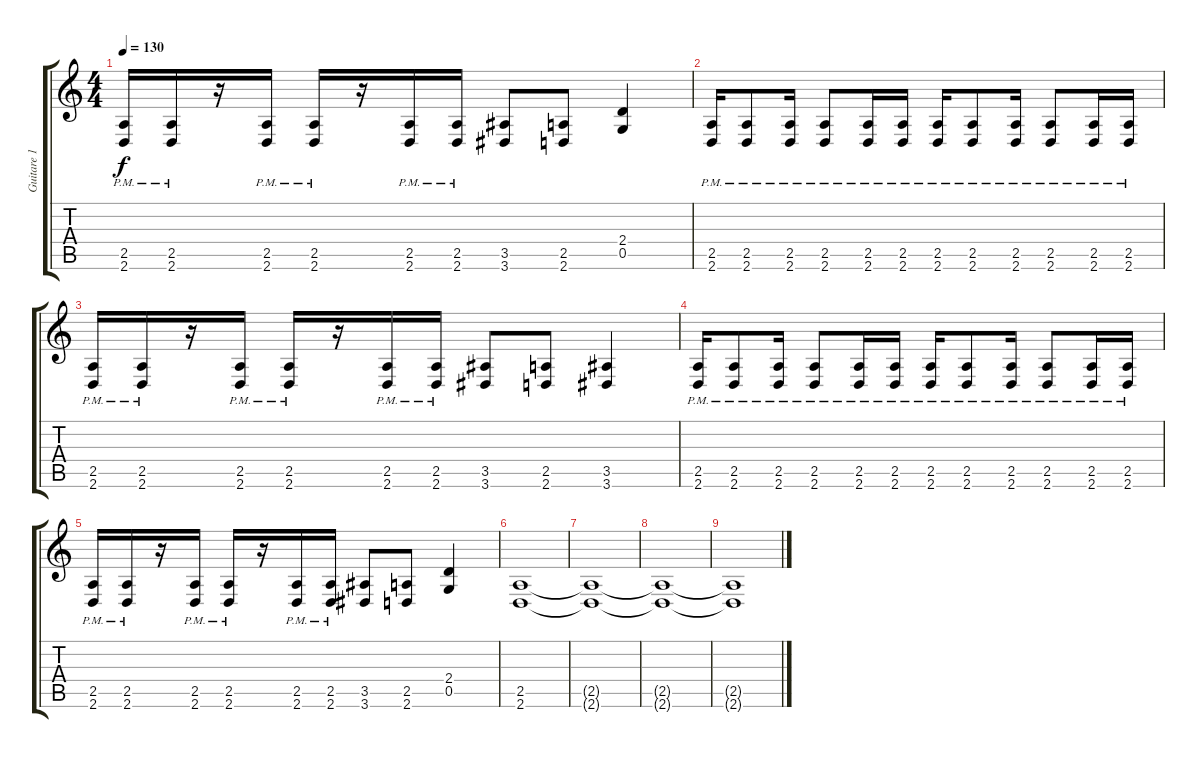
\track ("Guitare 1" "Guitare 1") {instrument distortionguitar}
\staff {score tabs}
\tuning (D4 A3 F3 C3 G2 C2) {hide}
\ts (4 4)
\tempo 130
\clef g2
\ks c
(2.5{pm} 2.6{pm}).16{dy f} (2.5{pm} 2.6{pm}).16 r.16 (2.5{pm} 2.6{pm}).16 (2.5{pm} 2.6{pm}).16 r.16 (2.5{pm} 2.6{pm}).16 (2.5{pm} 2.6{pm}).16 (3.5 3.6).8 (2.5 2.6).8 (2.4 0.5).4 |
(2.5{pm} 2.6{pm}).16 (2.5{pm} 2.6{pm}).8 (2.5{pm} 2.6{pm}).16 (2.5{pm} 2.6{pm}).8 (2.5{pm} 2.6{pm}).16 (2.5{pm} 2.6{pm}).16 (2.5{pm} 2.6{pm}).16 (2.5{pm} 2.6{pm}).8 (2.5{pm} 2.6{pm}).16 (2.5{pm} 2.6{pm}).8 (2.5{pm} 2.6{pm}).16 (2.5{pm} 2.6{pm}).16 |
(2.5{pm} 2.6{pm}).16 (2.5{pm} 2.6{pm}).16 r.16 (2.5{pm} 2.6{pm}).16 (2.5{pm} 2.6{pm}).16 r.16 (2.5{pm} 2.6{pm}).16 (2.5{pm} 2.6{pm}).16 (3.5 3.6).8 (2.5 2.6).8 (3.5 3.6).4 |
(2.5{pm} 2.6{pm}).16 (2.5{pm} 2.6{pm}).8 (2.5{pm} 2.6{pm}).16 (2.5{pm} 2.6{pm}).8 (2.5{pm} 2.6{pm}).16 (2.5{pm} 2.6{pm}).16 (2.5{pm} 2.6{pm}).16 (2.5{pm} 2.6{pm}).8 (2.5{pm} 2.6{pm}).16 (2.5{pm} 2.6{pm}).8 (2.5{pm} 2.6{pm}).16 (2.5{pm} 2.6{pm}).16 |
(2.5{pm} 2.6{pm}).16 (2.5{pm} 2.6{pm}).16 r.16 (2.5{pm} 2.6{pm}).16 (2.5{pm} 2.6{pm}).16 r.16 (2.5{pm} 2.6{pm}).16 (2.5{pm} 2.6{pm}).16 (3.5 3.6).8 (2.5 2.6).8 (2.4 0.5).4 |
(2.5 2.6).1{volume 0} |
(2.5{t} 2.6{t}).1 |
(2.5{t} 2.6{t}).1 |
(2.5{t} 2.6{t}).1
